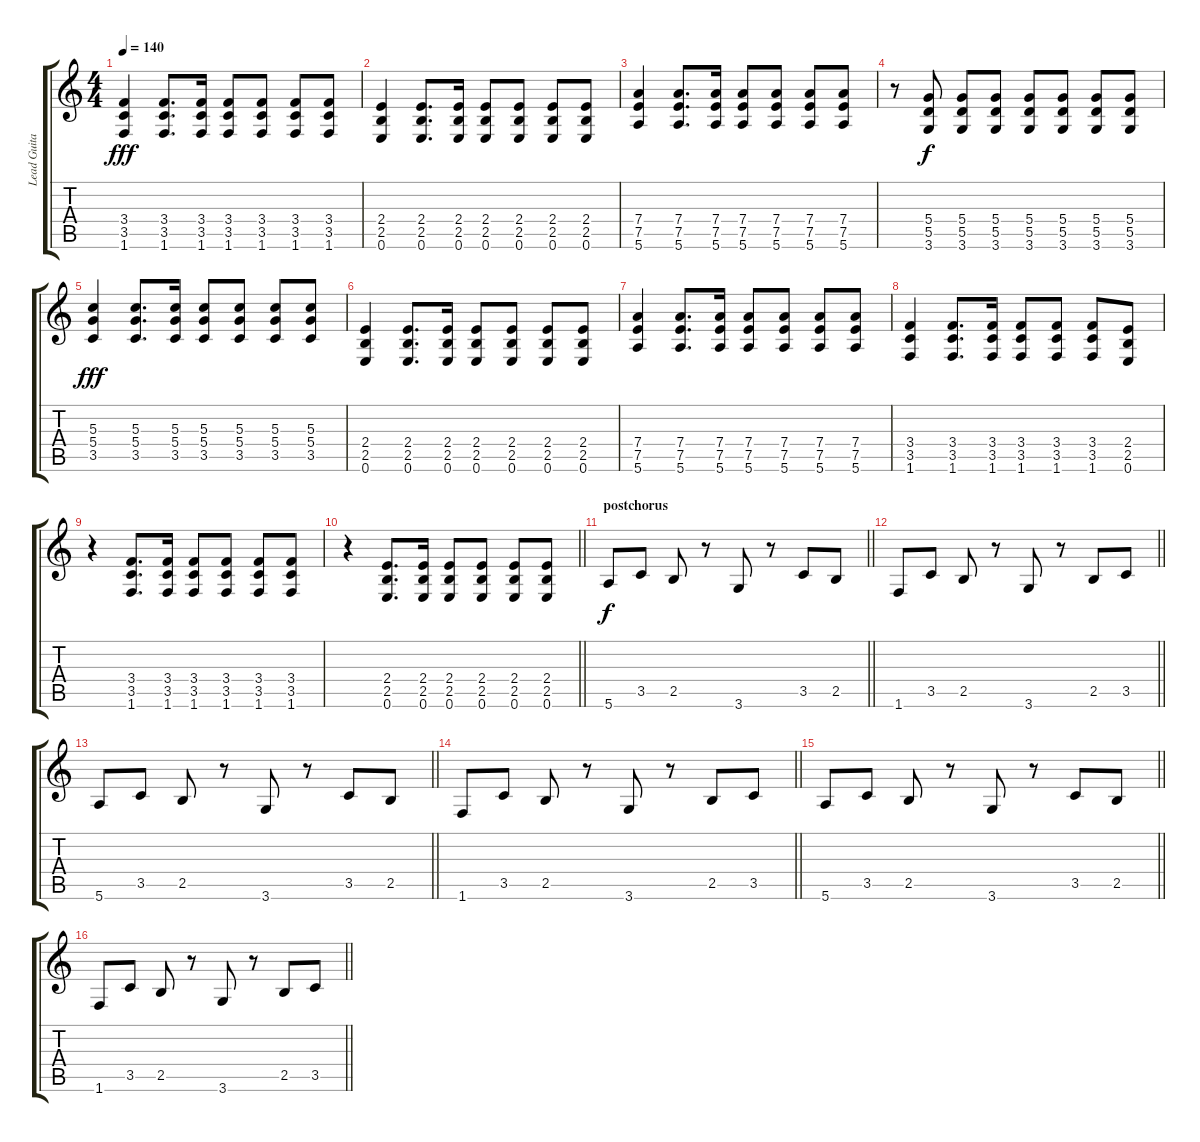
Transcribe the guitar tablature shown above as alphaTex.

\track ("Lead Guitar" "Lead Guita") {instrument distortionguitar}
\staff {score tabs}
\tuning (E4 B3 G3 D3 A2 E2) {hide}
\ts (4 4)
\tempo 140
\clef g2
\ks c
(3.4 3.5 1.6).4{dy fff} (3.4 3.5 1.6).8{d} (3.4 3.5 1.6).16 (3.4 3.5 1.6).8 (3.4 3.5 1.6).8 (3.4 3.5 1.6).8 (3.4 3.5 1.6).8 |
(2.4 2.5 0.6).4 (2.4 2.5 0.6).8{d} (2.4 2.5 0.6).16 (2.4 2.5 0.6).8 (2.4 2.5 0.6).8 (2.4 2.5 0.6).8 (2.4 2.5 0.6).8 |
(7.4 7.5 5.6).4 (7.4 7.5 5.6).8{d} (7.4 7.5 5.6).16 (7.4 7.5 5.6).8 (7.4 7.5 5.6).8 (7.4 7.5 5.6).8 (7.4 7.5 5.6).8 |
r.8 (5.4 5.5 3.6).8{dy f} (5.4 5.5 3.6).8 (5.4 5.5 3.6).8 (5.4 5.5 3.6).8 (5.4 5.5 3.6).8 (5.4 5.5 3.6).8 (5.4 5.5 3.6).8 |
(5.3 5.4 3.5).4{dy fff} (5.3 5.4 3.5).8{d} (5.3 5.4 3.5).16 (5.3 5.4 3.5).8 (5.3 5.4 3.5).8 (5.3 5.4 3.5).8 (5.3 5.4 3.5).8 |
(2.4 2.5 0.6).4 (2.4 2.5 0.6).8{d} (2.4 2.5 0.6).16 (2.4 2.5 0.6).8 (2.4 2.5 0.6).8 (2.4 2.5 0.6).8 (2.4 2.5 0.6).8 |
(7.4 7.5 5.6).4 (7.4 7.5 5.6).8{d} (7.4 7.5 5.6).16 (7.4 7.5 5.6).8 (7.4 7.5 5.6).8 (7.4 7.5 5.6).8 (7.4 7.5 5.6).8 |
(3.4 3.5 1.6).4 (3.4 3.5 1.6).8{d} (3.4 3.5 1.6).16 (3.4 3.5 1.6).8 (3.4 3.5 1.6).8 (3.4 3.5 1.6).8 (2.4 2.5 0.6).8 |
r.4 (3.4 3.5 1.6).8{d} (3.4 3.5 1.6).16 (3.4 3.5 1.6).8 (3.4 3.5 1.6).8 (3.4 3.5 1.6).8 (3.4 3.5 1.6).8 |
\barLineRight lightlight
r.4 (2.4 2.5 0.6).8{d} (2.4 2.5 0.6).16 (2.4 2.5 0.6).8 (2.4 2.5 0.6).8 (2.4 2.5 0.6).8 (2.4 2.5 0.6).8 |
\section ("" "postchorus")
\barLineRight lightlight
5.6.8{dy f volume 14} 3.5.8 2.5.8 r.8 3.6.8 r.8 3.5.8 2.5.8 |
\section ("" "")
\barLineRight lightlight
1.6.8 3.5.8 2.5.8 r.8 3.6.8 r.8 2.5.8 3.5.8 |
\barLineRight lightlight
5.6.8 3.5.8 2.5.8 r.8 3.6.8 r.8 3.5.8 2.5.8 |
\barLineRight lightlight
1.6.8 3.5.8 2.5.8 r.8 3.6.8 r.8 2.5.8 3.5.8 |
\barLineRight lightlight
5.6.8 3.5.8 2.5.8 r.8 3.6.8 r.8 3.5.8 2.5.8 |
\barLineRight lightlight
1.6.8 3.5.8 2.5.8 r.8 3.6.8 r.8 2.5.8 3.5.8
